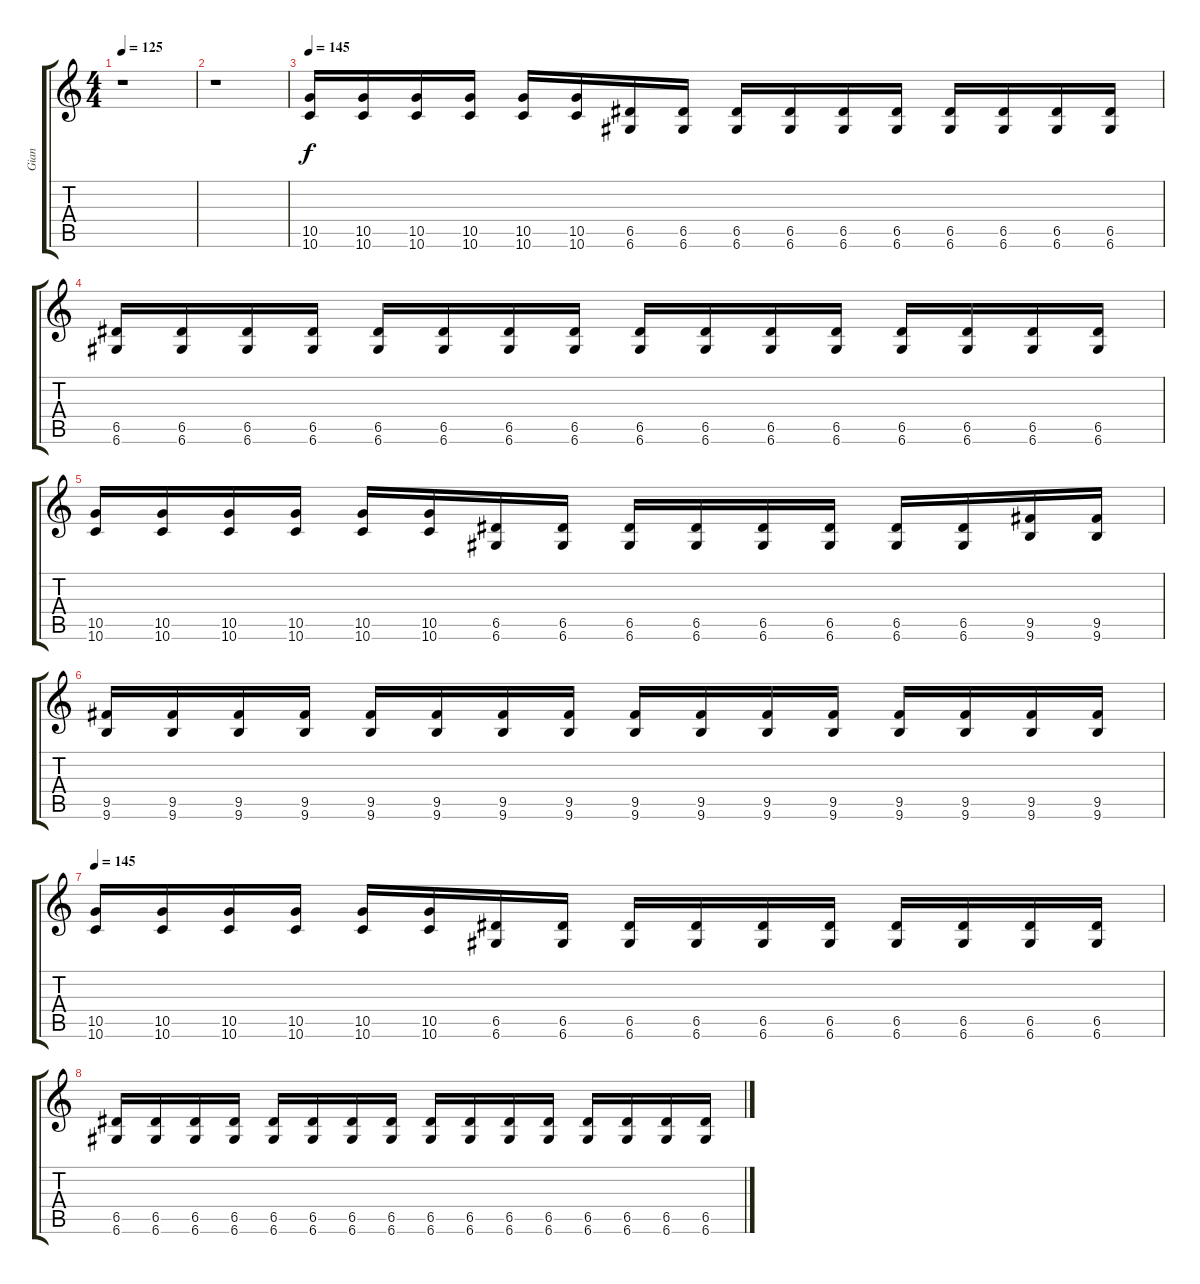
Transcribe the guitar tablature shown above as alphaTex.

\track ("Gian" "Gian") {instrument overdrivenguitar}
\staff {score tabs}
\tuning (E4 B3 G3 D3 A2 D2) {hide}
\ts (4 4)
\tempo 125
\clef g2
\ks c
r.1{dy f} |
r.1 |
\tempo 148
\tempo 145
(10.5 10.6).16 (10.5 10.6).16 (10.5 10.6).16 (10.5 10.6).16 (10.5 10.6).16 (10.5 10.6).16 (6.5 6.6).16 (6.5 6.6).16 (6.5 6.6).16 (6.5 6.6).16 (6.5 6.6).16 (6.5 6.6).16 (6.5 6.6).16 (6.5 6.6).16 (6.5 6.6).16 (6.5 6.6).16 |
(6.5 6.6).16 (6.5 6.6).16 (6.5 6.6).16 (6.5 6.6).16 (6.5 6.6).16 (6.5 6.6).16 (6.5 6.6).16 (6.5 6.6).16 (6.5 6.6).16 (6.5 6.6).16 (6.5 6.6).16 (6.5 6.6).16 (6.5 6.6).16 (6.5 6.6).16 (6.5 6.6).16 (6.5 6.6).16 |
(10.5 10.6).16 (10.5 10.6).16 (10.5 10.6).16 (10.5 10.6).16 (10.5 10.6).16 (10.5 10.6).16 (6.5 6.6).16 (6.5 6.6).16 (6.5 6.6).16 (6.5 6.6).16 (6.5 6.6).16 (6.5 6.6).16 (6.5 6.6).16 (6.5 6.6).16 (9.5 9.6).16 (9.5 9.6).16 |
(9.5 9.6).16 (9.5 9.6).16 (9.5 9.6).16 (9.5 9.6).16 (9.5 9.6).16 (9.5 9.6).16 (9.5 9.6).16 (9.5 9.6).16 (9.5 9.6).16 (9.5 9.6).16 (9.5 9.6).16 (9.5 9.6).16 (9.5 9.6).16 (9.5 9.6).16 (9.5 9.6).16 (9.5 9.6).16 |
\tempo 145
(10.5 10.6).16 (10.5 10.6).16 (10.5 10.6).16 (10.5 10.6).16 (10.5 10.6).16 (10.5 10.6).16 (6.5 6.6).16 (6.5 6.6).16 (6.5 6.6).16 (6.5 6.6).16 (6.5 6.6).16 (6.5 6.6).16 (6.5 6.6).16 (6.5 6.6).16 (6.5 6.6).16 (6.5 6.6).16 |
(6.5 6.6).16 (6.5 6.6).16 (6.5 6.6).16 (6.5 6.6).16 (6.5 6.6).16 (6.5 6.6).16 (6.5 6.6).16 (6.5 6.6).16 (6.5 6.6).16 (6.5 6.6).16 (6.5 6.6).16 (6.5 6.6).16 (6.5 6.6).16 (6.5 6.6).16 (6.5 6.6).16 (6.5 6.6).16
